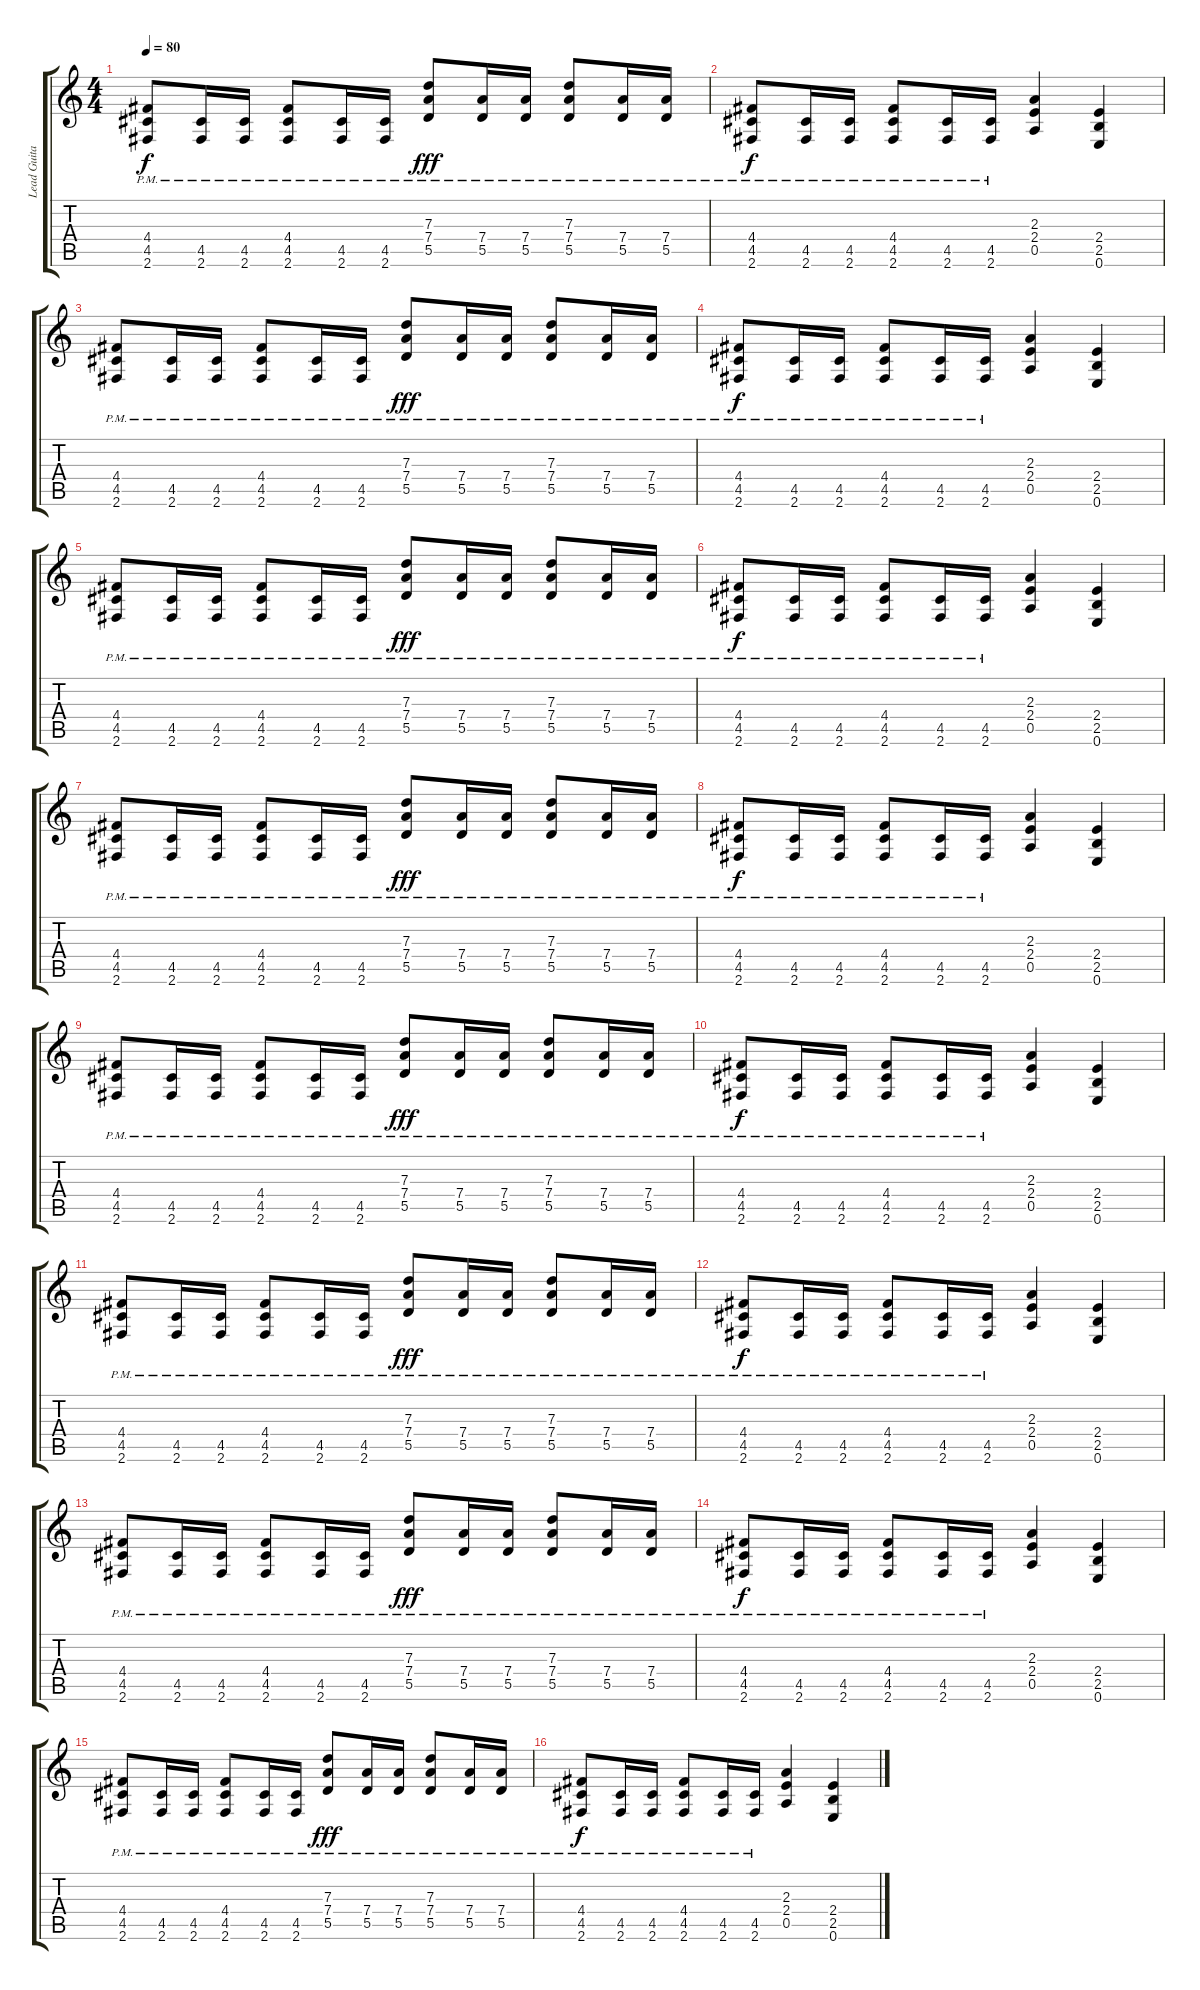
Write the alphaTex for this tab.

\track ("Lead Guitar" "Lead Guita") {instrument distortionguitar}
\staff {score tabs}
\tuning (E4 B3 G3 D3 A2 E2) {hide}
\ts (4 4)
\tempo 80
\clef g2
\ks c
(4.4{pm} 4.5{pm} 2.6{pm}).8{dy f} (4.5{pm} 2.6{pm}).16 (4.5{pm} 2.6{pm}).16 (4.4{pm} 4.5{pm} 2.6{pm}).8 (4.5{pm} 2.6{pm}).16 (4.5{pm} 2.6{pm}).16 (7.3{pm} 7.4{pm} 5.5{pm}).8{dy fff} (7.4{pm} 5.5{pm}).16 (7.4{pm} 5.5{pm}).16 (7.3{pm} 7.4{pm} 5.5{pm}).8 (7.4{pm} 5.5{pm}).16 (7.4{pm} 5.5{pm}).16 |
(4.4{pm} 4.5{pm} 2.6{pm}).8{dy f} (4.5{pm} 2.6{pm}).16 (4.5{pm} 2.6{pm}).16 (4.4{pm} 4.5{pm} 2.6{pm}).8 (4.5{pm} 2.6{pm}).16 (4.5{pm} 2.6{pm}).16 (2.3 2.4 0.5).4 (2.4 2.5 0.6).4 |
(4.4{pm} 4.5{pm} 2.6{pm}).8 (4.5{pm} 2.6{pm}).16 (4.5{pm} 2.6{pm}).16 (4.4{pm} 4.5{pm} 2.6{pm}).8 (4.5{pm} 2.6{pm}).16 (4.5{pm} 2.6{pm}).16 (7.3{pm} 7.4{pm} 5.5{pm}).8{dy fff} (7.4{pm} 5.5{pm}).16 (7.4{pm} 5.5{pm}).16 (7.3{pm} 7.4{pm} 5.5{pm}).8 (7.4{pm} 5.5{pm}).16 (7.4{pm} 5.5{pm}).16 |
(4.4{pm} 4.5{pm} 2.6{pm}).8{dy f} (4.5{pm} 2.6{pm}).16 (4.5{pm} 2.6{pm}).16 (4.4{pm} 4.5{pm} 2.6{pm}).8 (4.5{pm} 2.6{pm}).16 (4.5{pm} 2.6{pm}).16 (2.3 2.4 0.5).4 (2.4 2.5 0.6).4 |
(4.4{pm} 4.5{pm} 2.6{pm}).8 (4.5{pm} 2.6{pm}).16 (4.5{pm} 2.6{pm}).16 (4.4{pm} 4.5{pm} 2.6{pm}).8 (4.5{pm} 2.6{pm}).16 (4.5{pm} 2.6{pm}).16 (7.3{pm} 7.4{pm} 5.5{pm}).8{dy fff} (7.4{pm} 5.5{pm}).16 (7.4{pm} 5.5{pm}).16 (7.3{pm} 7.4{pm} 5.5{pm}).8 (7.4{pm} 5.5{pm}).16 (7.4{pm} 5.5{pm}).16 |
(4.4{pm} 4.5{pm} 2.6{pm}).8{dy f} (4.5{pm} 2.6{pm}).16 (4.5{pm} 2.6{pm}).16 (4.4{pm} 4.5{pm} 2.6{pm}).8 (4.5{pm} 2.6{pm}).16 (4.5{pm} 2.6{pm}).16 (2.3 2.4 0.5).4 (2.4 2.5 0.6).4 |
(4.4{pm} 4.5{pm} 2.6{pm}).8 (4.5{pm} 2.6{pm}).16 (4.5{pm} 2.6{pm}).16 (4.4{pm} 4.5{pm} 2.6{pm}).8 (4.5{pm} 2.6{pm}).16 (4.5{pm} 2.6{pm}).16 (7.3{pm} 7.4{pm} 5.5{pm}).8{dy fff} (7.4{pm} 5.5{pm}).16 (7.4{pm} 5.5{pm}).16 (7.3{pm} 7.4{pm} 5.5{pm}).8 (7.4{pm} 5.5{pm}).16 (7.4{pm} 5.5{pm}).16 |
(4.4{pm} 4.5{pm} 2.6{pm}).8{dy f} (4.5{pm} 2.6{pm}).16 (4.5{pm} 2.6{pm}).16 (4.4{pm} 4.5{pm} 2.6{pm}).8 (4.5{pm} 2.6{pm}).16 (4.5{pm} 2.6{pm}).16 (2.3 2.4 0.5).4 (2.4 2.5 0.6).4 |
(4.4{pm} 4.5{pm} 2.6{pm}).8 (4.5{pm} 2.6{pm}).16 (4.5{pm} 2.6{pm}).16 (4.4{pm} 4.5{pm} 2.6{pm}).8 (4.5{pm} 2.6{pm}).16 (4.5{pm} 2.6{pm}).16 (7.3{pm} 7.4{pm} 5.5{pm}).8{dy fff} (7.4{pm} 5.5{pm}).16 (7.4{pm} 5.5{pm}).16 (7.3{pm} 7.4{pm} 5.5{pm}).8 (7.4{pm} 5.5{pm}).16 (7.4{pm} 5.5{pm}).16 |
(4.4{pm} 4.5{pm} 2.6{pm}).8{dy f} (4.5{pm} 2.6{pm}).16 (4.5{pm} 2.6{pm}).16 (4.4{pm} 4.5{pm} 2.6{pm}).8 (4.5{pm} 2.6{pm}).16 (4.5{pm} 2.6{pm}).16 (2.3 2.4 0.5).4 (2.4 2.5 0.6).4 |
(4.4{pm} 4.5{pm} 2.6{pm}).8 (4.5{pm} 2.6{pm}).16 (4.5{pm} 2.6{pm}).16 (4.4{pm} 4.5{pm} 2.6{pm}).8 (4.5{pm} 2.6{pm}).16 (4.5{pm} 2.6{pm}).16 (7.3{pm} 7.4{pm} 5.5{pm}).8{dy fff} (7.4{pm} 5.5{pm}).16 (7.4{pm} 5.5{pm}).16 (7.3{pm} 7.4{pm} 5.5{pm}).8 (7.4{pm} 5.5{pm}).16 (7.4{pm} 5.5{pm}).16 |
(4.4{pm} 4.5{pm} 2.6{pm}).8{dy f} (4.5{pm} 2.6{pm}).16 (4.5{pm} 2.6{pm}).16 (4.4{pm} 4.5{pm} 2.6{pm}).8 (4.5{pm} 2.6{pm}).16 (4.5{pm} 2.6{pm}).16 (2.3 2.4 0.5).4 (2.4 2.5 0.6).4 |
(4.4{pm} 4.5{pm} 2.6{pm}).8 (4.5{pm} 2.6{pm}).16 (4.5{pm} 2.6{pm}).16 (4.4{pm} 4.5{pm} 2.6{pm}).8 (4.5{pm} 2.6{pm}).16 (4.5{pm} 2.6{pm}).16 (7.3{pm} 7.4{pm} 5.5{pm}).8{dy fff} (7.4{pm} 5.5{pm}).16 (7.4{pm} 5.5{pm}).16 (7.3{pm} 7.4{pm} 5.5{pm}).8 (7.4{pm} 5.5{pm}).16 (7.4{pm} 5.5{pm}).16 |
(4.4{pm} 4.5{pm} 2.6{pm}).8{dy f} (4.5{pm} 2.6{pm}).16 (4.5{pm} 2.6{pm}).16 (4.4{pm} 4.5{pm} 2.6{pm}).8 (4.5{pm} 2.6{pm}).16 (4.5{pm} 2.6{pm}).16 (2.3 2.4 0.5).4 (2.4 2.5 0.6).4 |
(4.4{pm} 4.5{pm} 2.6{pm}).8 (4.5{pm} 2.6{pm}).16 (4.5{pm} 2.6{pm}).16 (4.4{pm} 4.5{pm} 2.6{pm}).8 (4.5{pm} 2.6{pm}).16 (4.5{pm} 2.6{pm}).16 (7.3{pm} 7.4{pm} 5.5{pm}).8{dy fff} (7.4{pm} 5.5{pm}).16 (7.4{pm} 5.5{pm}).16 (7.3{pm} 7.4{pm} 5.5{pm}).8 (7.4{pm} 5.5{pm}).16 (7.4{pm} 5.5{pm}).16 |
(4.4{pm} 4.5{pm} 2.6{pm}).8{dy f} (4.5{pm} 2.6{pm}).16 (4.5{pm} 2.6{pm}).16 (4.4{pm} 4.5{pm} 2.6{pm}).8 (4.5{pm} 2.6{pm}).16 (4.5{pm} 2.6{pm}).16 (2.3 2.4 0.5).4 (2.4 2.5 0.6).4
